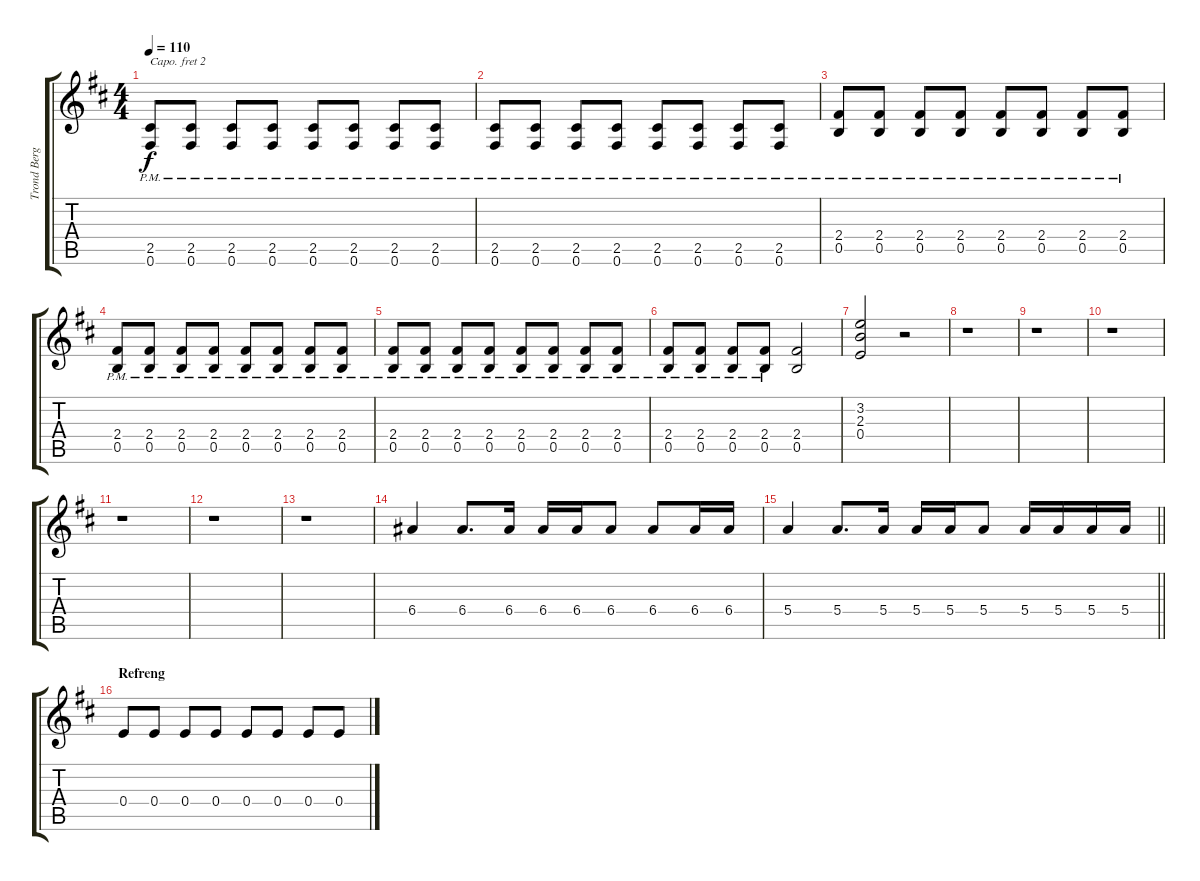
\track ("Trond Berg - Elektrisk gitar, lead" "Trond Berg") {instrument overdrivenguitar}
\staff {score tabs}
\capo 2
\tuning (E4 B3 G3 D3 A2 E2) {hide}
\ts (4 4)
\tempo 110
\clef g2
\ks d
(2.5{pm} 0.6{pm}).8{dy f} (2.5{pm} 0.6{pm}).8 (2.5{pm} 0.6{pm}).8 (2.5{pm} 0.6{pm}).8 (2.5{pm} 0.6{pm}).8 (2.5{pm} 0.6{pm}).8 (2.5{pm} 0.6{pm}).8 (2.5{pm} 0.6{pm}).8 |
(2.5{pm} 0.6{pm}).8 (2.5{pm} 0.6{pm}).8 (2.5{pm} 0.6{pm}).8 (2.5{pm} 0.6{pm}).8 (2.5{pm} 0.6{pm}).8 (2.5{pm} 0.6{pm}).8 (2.5{pm} 0.6{pm}).8 (2.5{pm} 0.6{pm}).8 |
(2.4{pm} 0.5{pm}).8 (2.4{pm} 0.5{pm}).8 (2.4{pm} 0.5{pm}).8 (2.4{pm} 0.5{pm}).8 (2.4{pm} 0.5{pm}).8 (2.4{pm} 0.5{pm}).8 (2.4{pm} 0.5{pm}).8 (2.4{pm} 0.5{pm}).8 |
(2.4{pm} 0.5{pm}).8 (2.4{pm} 0.5{pm}).8 (2.4{pm} 0.5{pm}).8 (2.4{pm} 0.5{pm}).8 (2.4{pm} 0.5{pm}).8 (2.4{pm} 0.5{pm}).8 (2.4{pm} 0.5{pm}).8 (2.4{pm} 0.5{pm}).8 |
(2.4{pm} 0.5{pm}).8 (2.4{pm} 0.5{pm}).8 (2.4{pm} 0.5{pm}).8 (2.4{pm} 0.5{pm}).8 (2.4{pm} 0.5{pm}).8 (2.4{pm} 0.5{pm}).8 (2.4{pm} 0.5{pm}).8 (2.4{pm} 0.5{pm}).8 |
(2.4{pm} 0.5{pm}).8 (2.4{pm} 0.5{pm}).8 (2.4{pm} 0.5{pm}).8 (2.4{pm} 0.5{pm}).8 (2.4 0.5).2 |
(3.2 2.3 0.4).2 r.2 |
r.1 |
r.1 |
r.1 |
r.1 |
r.1 |
r.1 |
6.4.4 6.4.8{d} 6.4.16 6.4.16 6.4.16 6.4.8 6.4.8 6.4.16 6.4.16 |
\barLineRight lightlight
5.4.4 5.4.8{d} 5.4.16 5.4.16 5.4.16 5.4.8 5.4.16 5.4.16 5.4.16 5.4.16 |
\section ("" "Refreng")
0.4.8 0.4.8 0.4.8 0.4.8 0.4.8 0.4.8 0.4.8 0.4.8
